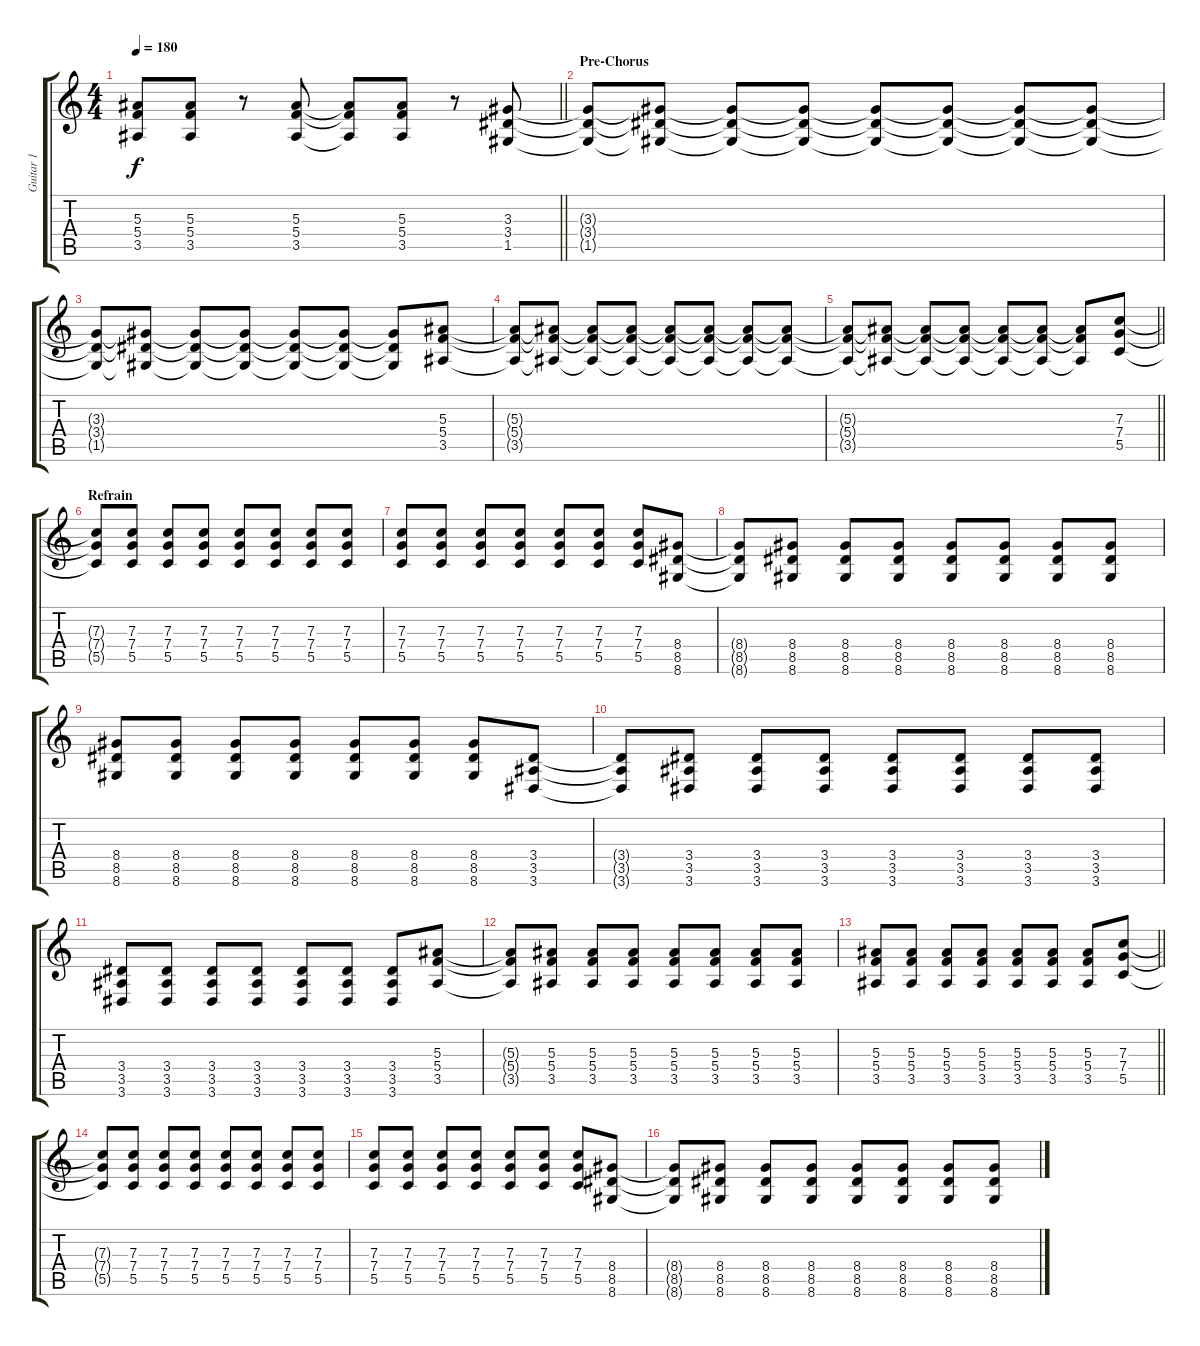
\track ("Guitar 1" "Guitar 1") {instrument distortionguitar}
\staff {score tabs}
\tuning (D4 A3 F3 C3 G2 C2) {hide}
\ts (4 4)
\tempo 180
\clef g2
\barLineRight lightlight
\ks c
(5.3{t} 5.4{t} 3.5{t}).8{dy f} (5.3 5.4 3.5).8 r.8 (5.3 5.4 3.5).8 (5.3{t} 5.4{t} 3.5{t}).8 (5.3 5.4 3.5).8 r.8 (3.3 3.4 1.5).8 |
\section ("" "Pre-Chorus")
(3.3{t} 3.4{t} 1.5{t}).8 (3.3{t} 3.4{t} 1.5{t}).8 (3.3{t} 3.4{t} 1.5{t}).8 (3.3{t} 3.4{t} 1.5{t}).8 (3.3{t} 3.4{t} 1.5{t}).8 (3.3{t} 3.4{t} 1.5{t}).8 (3.3{t} 3.4{t} 1.5{t}).8 (3.3{t} 3.4{t} 1.5{t}).8 |
(3.3{t} 3.4{t} 1.5{t}).8 (3.3{t} 3.4{t} 1.5{t}).8 (3.3{t} 3.4{t} 1.5{t}).8 (3.3{t} 3.4{t} 1.5{t}).8 (3.3{t} 3.4{t} 1.5{t}).8 (3.3{t} 3.4{t} 1.5{t}).8 (3.3{t} 3.4{t} 1.5{t}).8 (5.3 5.4 3.5).8 |
(5.3{t} 5.4{t} 3.5{t}).8 (5.3{t} 5.4{t} 3.5{t}).8 (5.3{t} 5.4{t} 3.5{t}).8 (5.3{t} 5.4{t} 3.5{t}).8 (5.3{t} 5.4{t} 3.5{t}).8 (5.3{t} 5.4{t} 3.5{t}).8 (5.3{t} 5.4{t} 3.5{t}).8 (5.3{t} 5.4{t} 3.5{t}).8 |
\barLineRight lightlight
(5.3{t} 5.4{t} 3.5{t}).8 (5.3{t} 5.4{t} 3.5{t}).8 (5.3{t} 5.4{t} 3.5{t}).8 (5.3{t} 5.4{t} 3.5{t}).8 (5.3{t} 5.4{t} 3.5{t}).8 (5.3{t} 5.4{t} 3.5{t}).8 (5.3{t} 5.4{t} 3.5{t}).8 (7.3 7.4 5.5).8 |
\section ("" "Refrain")
(7.3{t} 7.4{t} 5.5{t}).8 (7.3 7.4 5.5).8 (7.3 7.4 5.5).8 (7.3 7.4 5.5).8 (7.3 7.4 5.5).8 (7.3 7.4 5.5).8 (7.3 7.4 5.5).8 (7.3 7.4 5.5).8 |
(7.3 7.4 5.5).8 (7.3 7.4 5.5).8 (7.3 7.4 5.5).8 (7.3 7.4 5.5).8 (7.3 7.4 5.5).8 (7.3 7.4 5.5).8 (7.3 7.4 5.5).8 (8.4 8.5 8.6).8 |
(8.4{t} 8.5{t} 8.6{t}).8 (8.4 8.5 8.6).8 (8.4 8.5 8.6).8 (8.4 8.5 8.6).8 (8.4 8.5 8.6).8 (8.4 8.5 8.6).8 (8.4 8.5 8.6).8 (8.4 8.5 8.6).8 |
(8.4 8.5 8.6).8 (8.4 8.5 8.6).8 (8.4 8.5 8.6).8 (8.4 8.5 8.6).8 (8.4 8.5 8.6).8 (8.4 8.5 8.6).8 (8.4 8.5 8.6).8 (3.4 3.5 3.6).8 |
(3.4{t} 3.5{t} 3.6{t}).8 (3.4 3.5 3.6).8 (3.4 3.5 3.6).8 (3.4 3.5 3.6).8 (3.4 3.5 3.6).8 (3.4 3.5 3.6).8 (3.4 3.5 3.6).8 (3.4 3.5 3.6).8 |
(3.4 3.5 3.6).8 (3.4 3.5 3.6).8 (3.4 3.5 3.6).8 (3.4 3.5 3.6).8 (3.4 3.5 3.6).8 (3.4 3.5 3.6).8 (3.4 3.5 3.6).8 (5.3 5.4 3.5).8 |
(5.3{t} 5.4{t} 3.5{t}).8 (5.3 5.4 3.5).8 (5.3 5.4 3.5).8 (5.3 5.4 3.5).8 (5.3 5.4 3.5).8 (5.3 5.4 3.5).8 (5.3 5.4 3.5).8 (5.3 5.4 3.5).8 |
\barLineRight lightlight
(5.3 5.4 3.5).8 (5.3 5.4 3.5).8 (5.3 5.4 3.5).8 (5.3 5.4 3.5).8 (5.3 5.4 3.5).8 (5.3 5.4 3.5).8 (5.3 5.4 3.5).8 (7.3 7.4 5.5).8 |
(7.3{t} 7.4{t} 5.5{t}).8 (7.3 7.4 5.5).8 (7.3 7.4 5.5).8 (7.3 7.4 5.5).8 (7.3 7.4 5.5).8 (7.3 7.4 5.5).8 (7.3 7.4 5.5).8 (7.3 7.4 5.5).8 |
(7.3 7.4 5.5).8 (7.3 7.4 5.5).8 (7.3 7.4 5.5).8 (7.3 7.4 5.5).8 (7.3 7.4 5.5).8 (7.3 7.4 5.5).8 (7.3 7.4 5.5).8 (8.4 8.5 8.6).8 |
(8.4{t} 8.5{t} 8.6{t}).8 (8.4 8.5 8.6).8 (8.4 8.5 8.6).8 (8.4 8.5 8.6).8 (8.4 8.5 8.6).8 (8.4 8.5 8.6).8 (8.4 8.5 8.6).8 (8.4 8.5 8.6).8
